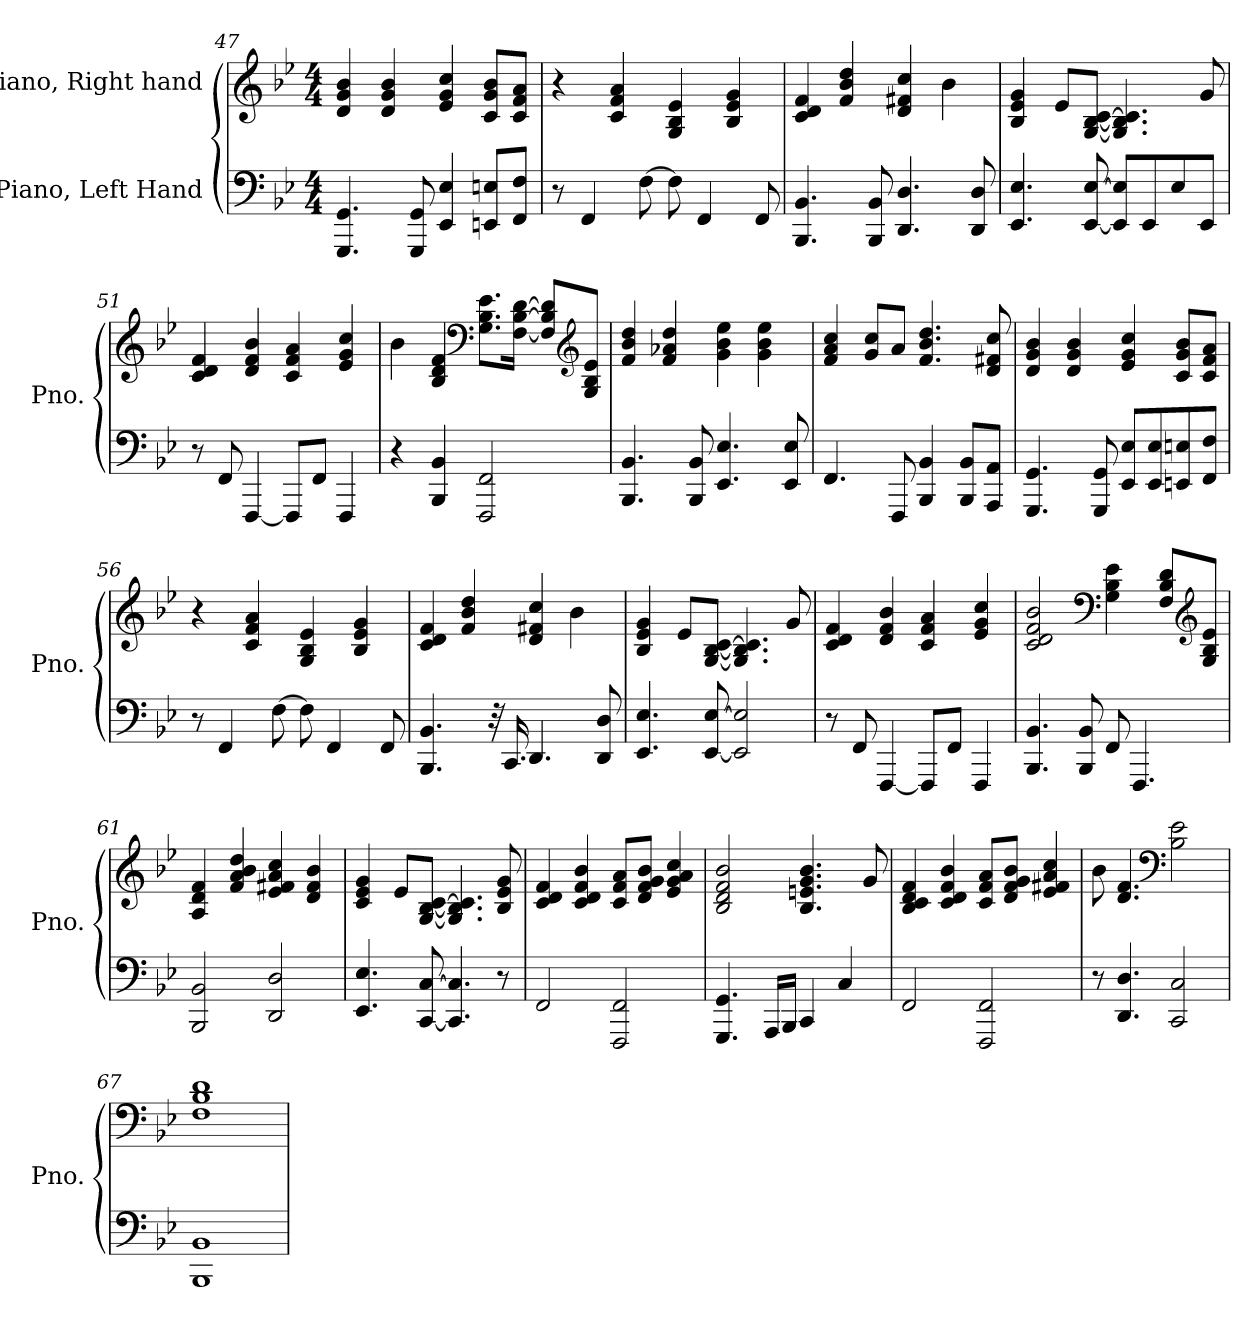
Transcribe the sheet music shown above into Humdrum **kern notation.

**kern	**kern
*part2	*part1
*staff2	*staff1
*I"Piano, Left Hand	*I"Piano, Right hand
*I'Pno.	*I'Pno.
*clefF4	*clefG2
*k[b-e-]	*k[b-e-]
*M4/4	*M4/4
=47	=47
4.GGG/ 4.GG/	4d/ 4g/ 4b-/
.	4d/ 4g/ 4b-/
8GGG/ 8GG/	.
4EE-/ 4E-/	4e-/ 4g/ 4cc/
8EEn/ 8En/L	8c/ 8g/ 8b-/L
8FF/ 8F/J	8c/ 8f/ 8a/J
=48	=48
8r	4r
4FF/	.
.	4c/ 4f/ 4a/
[8F\	.
8F\]	4G/ 4B-/ 4e-/
4FF/	.
.	4B-/ 4e-/ 4g/
8FF/	.
=49	=49
4.BBB-/ 4.BB-/	4c/ 4d/ 4f/
.	4f/ 4b-/ 4dd/
8BBB-/ 8BB-/	.
4.DD/ 4.D/	4d/ 4f#X/ 4cc/
.	4b-\
8DD/ 8D/	.
=50	=50
4.EE-/ 4.E-/	4B-/ 4e-/ 4g/
.	8e-/L
[8EE-/ [8E-/	[8G/ [8B-/ [8c/J
8EE-/] 8E-/]L	4.G/] 4.B-/] 4.c/]
8EE-/	.
8E-/	.
8EE-/J	8g/
!!LO:PB:g=z
=51	=51
8r	4c/ 4d/ 4f/
8FF/	.
[4FFF/	4d/ 4f/ 4b-/
8FFF/L]	4c/ 4f/ 4a/
8FF/J	.
4FFF/	4e-/ 4g/ 4cc/
=52	=52
4r	4b-\
4BBB-/ 4BB-/	4B-/ 4d/ 4f/
*	*clefF4
2FFF/ 2FF/	8.G\ 8.B-\ 8.e-\L
.	[16F\ [16B-\ [16d\Jk
.	8F/] 8B-/] 8d/]L
*	*clefG2
.	8G/ 8B-/ 8e-/J
=53	=53
4.BBB-/ 4.BB-/	4f/ 4b-/ 4dd/
.	4f/ 4a-X/ 4dd/
8BBB-/ 8BB-/	.
4.EE-/ 4.E-/	4g\ 4b-\ 4ee-\
.	4g\ 4b-\ 4ee-\
8EE-/ 8E-/	.
=54	=54
4.FF/	4f/ 4a/ 4cc/
.	8g/ 8cc/L
8FFF/	8a/J
4BBB-/ 4BB-/	4.f/ 4.b-/ 4.dd/
8BBB-/ 8BB-/L	.
8AAA/ 8AA/J	8d/ 8f#X/ 8cc/
!!LO:LB:g=z
=55	=55
4.GGG/ 4.GG/	4d/ 4g/ 4b-/
.	4d/ 4g/ 4b-/
8GGG/ 8GG/	.
8EE-/ 8E-/L	4e-/ 4g/ 4cc/
8EE-/ 8E-/	.
8EEn/ 8En/	8c/ 8g/ 8b-/L
8FF/ 8F/J	8c/ 8f/ 8a/J
=56	=56
8r	4r
4FF/	.
.	4c/ 4f/ 4a/
[8F\	.
8F\]	4G/ 4B-/ 4e-/
4FF/	.
.	4B-/ 4e-/ 4g/
8FF/	.
=57	=57
4.BBB-/ 4.BB-/	4c/ 4d/ 4f/
.	4f/ 4b-/ 4dd/
32r	.
16.CC/	.
4.DD/	4d/ 4f#X/ 4cc/
.	4b-\
8DD/ 8D/	.
=58	=58
4.EE-/ 4.E-/	4B-/ 4e-/ 4g/
.	8e-/L
[8EE-/ [8E-/	[8G/ [8B-/ [8c/J
2EE-/] 2E-/]	4.G/] 4.B-/] 4.c/]
.	8g/
=59	=59
8r	4c/ 4d/ 4f/
8FF/	.
[4FFF/	4d/ 4f/ 4b-/
8FFF/L]	4c/ 4f/ 4a/
8FF/J	.
4FFF/	4e-/ 4g/ 4cc/
!!LO:LB:g=z
=60	=60
4.BBB-/ 4.BB-/	2c/ 2d/ 2f/ 2b-/
8BBB-/ 8BB-/	.
*	*clefF4
8FF/	4G\ 4B-\ 4e-\
4.FFF/	.
.	8F/ 8B-/ 8d/L
*	*clefG2
.	8G/ 8B-/ 8e-/J
=61	=61
2BBB-/ 2BB-/	4A/ 4d/ 4f/
.	4f/ 4a/ 4b-/ 4dd/
2DD/ 2D/	4e-/ 4f#X/ 4a/ 4cc/
.	4d/ 4f#/ 4b-/
=62	=62
4.EE-/ 4.E-/	4c/ 4e-/ 4g/
.	8e-/L
[8CC/ [8C/	[8G/ [8B-/ [8c/J
4.CC/] 4.C/]	4.G/] 4.B-/] 4.c/]
8r	8B-/ 8e-/ 8g/
=63	=63
2FF/	4c/ 4d/ 4f/
.	4c/ 4d/ 4f/ 4b-/
2FFF/ 2FF/	8c/ 8f/ 8a/L
.	8d/ 8f/ 8g/ 8b-/J
.	4e-/ 4g/ 4a/ 4cc/
!!LO:LB:g=z
=64	=64
4.GGG/ 4.GG/	2B-/ 2d/ 2f/ 2b-/
16AAA/LL	.
16BBB-/JJ	.
4CC/	4.B-/ 4.en/ 4.g/ 4.b-/
4C/	.
.	8g/
=65	=65
2FF/	4B-/ 4c/ 4d/ 4f/
.	4c/ 4d/ 4f/ 4b-/
2FFF/ 2FF/	8c/ 8f/ 8a/L
.	8d/ 8f/ 8g/ 8b-/J
.	4e-/ 4f#X/ 4a/ 4cc/
=66	=66
8r	8b-\
4.DD/ 4.D/	4.d/ 4.f/
*	*clefF4
2CC/ 2C/	2B-\ 2e-\
=67	=67
1BBB- 1BB-	1F 1B- 1d
=	=
*-	*-
